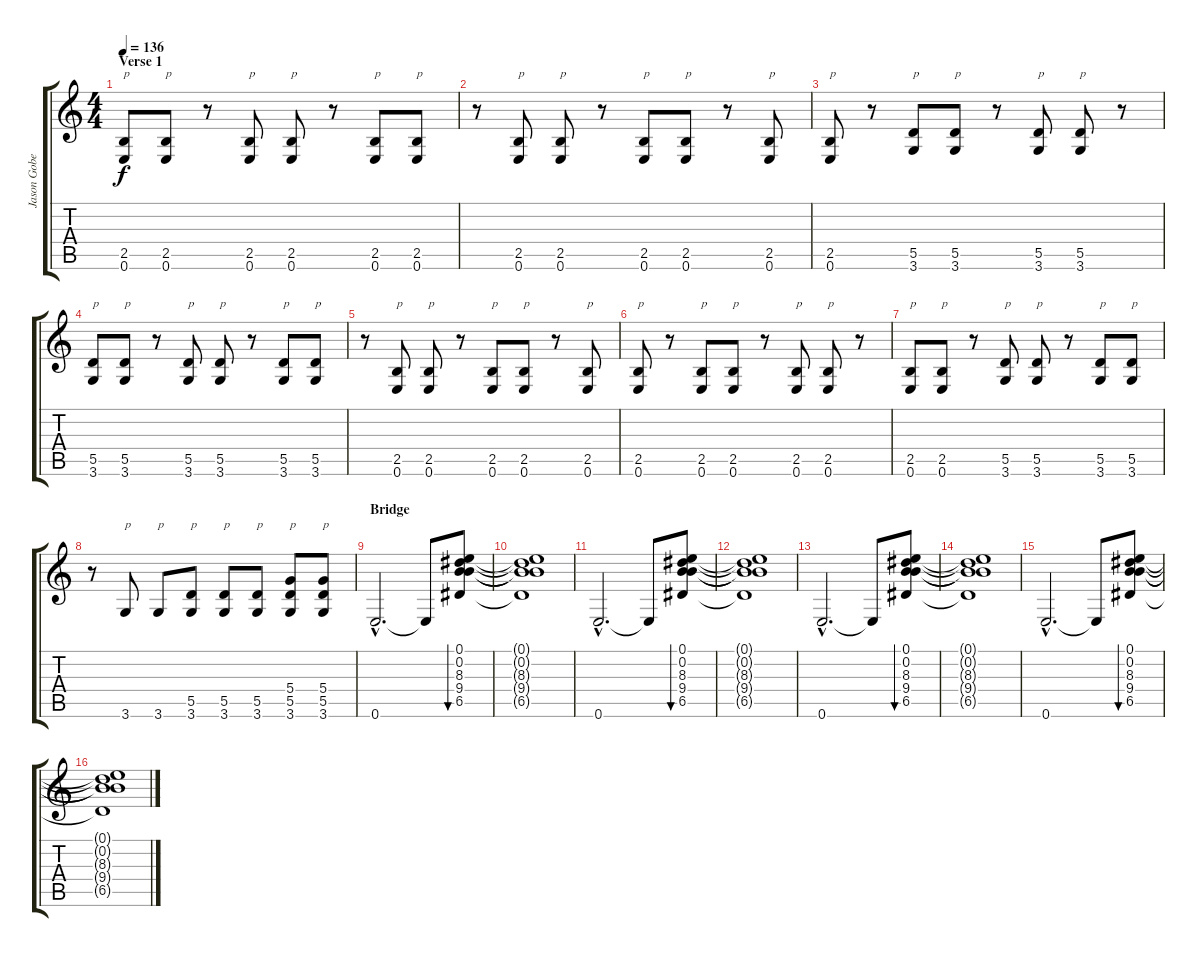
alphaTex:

\track ("Jason Gobel" "Jason Gobe") {instrument electricguitarclean}
\staff {score tabs}
\tuning (E4 B3 G3 D3 A2 E2) {hide}
\ts (4 4)
\section ("" "Verse 1")
\tempo 136
\clef g2
\ks c
(2.5 0.6).8{txt "p" dy f volume 13} (2.5 0.6).8{txt "p"} r.8 (2.5 0.6).8{txt "p"} (2.5 0.6).8{txt "p"} r.8 (2.5 0.6).8{txt "p"} (2.5 0.6).8{txt "p"} |
r.8 (2.5 0.6).8{txt "p"} (2.5 0.6).8{txt "p"} r.8 (2.5 0.6).8{txt "p"} (2.5 0.6).8{txt "p"} r.8 (2.5 0.6).8{txt "p"} |
(2.5 0.6).8{txt "p"} r.8 (5.5 3.6).8{txt "p"} (5.5 3.6).8{txt "p"} r.8 (5.5 3.6).8{txt "p"} (5.5 3.6).8{txt "p"} r.8 |
(5.5 3.6).8{txt "p"} (5.5 3.6).8{txt "p"} r.8 (5.5 3.6).8{txt "p"} (5.5 3.6).8{txt "p"} r.8 (5.5 3.6).8{txt "p"} (5.5 3.6).8{txt "p"} |
r.8 (2.5 0.6).8{txt "p"} (2.5 0.6).8{txt "p"} r.8 (2.5 0.6).8{txt "p"} (2.5 0.6).8{txt "p"} r.8 (2.5 0.6).8{txt "p"} |
(2.5 0.6).8{txt "p"} r.8 (2.5 0.6).8{txt "p"} (2.5 0.6).8{txt "p"} r.8 (2.5 0.6).8{txt "p"} (2.5 0.6).8{txt "p"} r.8 |
(2.5 0.6).8{txt "p"} (2.5 0.6).8{txt "p"} r.8 (5.5 3.6).8{txt "p"} (5.5 3.6).8{txt "p"} r.8 (5.5 3.6).8{txt "p"} (5.5 3.6).8{txt "p"} |
r.8 3.6.8{txt "p"} 3.6.8{txt "p"} (5.5 3.6).8{txt "p"} (5.5 3.6).8{txt "p"} (5.5 3.6).8{txt "p"} (5.4 5.5 3.6).8{txt "p"} (5.4 5.5 3.6).8{txt "p"} |
\section ("" "Bridge")
0.6{hac}.2{d instrument electricguitarclean} 0.6{t}.8 (0.1 0.2 8.3 9.4 6.5).8{bu 480} |
(0.1{t} 0.2{t} 8.3{t} 9.4{t} 6.5{t}).1 |
0.6{hac}.2{d instrument electricguitarclean} 0.6{t}.8 (0.1 0.2 8.3 9.4 6.5).8{bu 480} |
(0.1{t} 0.2{t} 8.3{t} 9.4{t} 6.5{t}).1 |
0.6{hac}.2{d instrument electricguitarclean} 0.6{t}.8 (0.1 0.2 8.3 9.4 6.5).8{bu 480} |
(0.1{t} 0.2{t} 8.3{t} 9.4{t} 6.5{t}).1 |
0.6{hac}.2{d instrument electricguitarclean} 0.6{t}.8 (0.1 0.2 8.3 9.4 6.5).8{bu 480} |
(0.1{t} 0.2{t} 8.3{t} 9.4{t} 6.5{t}).1
